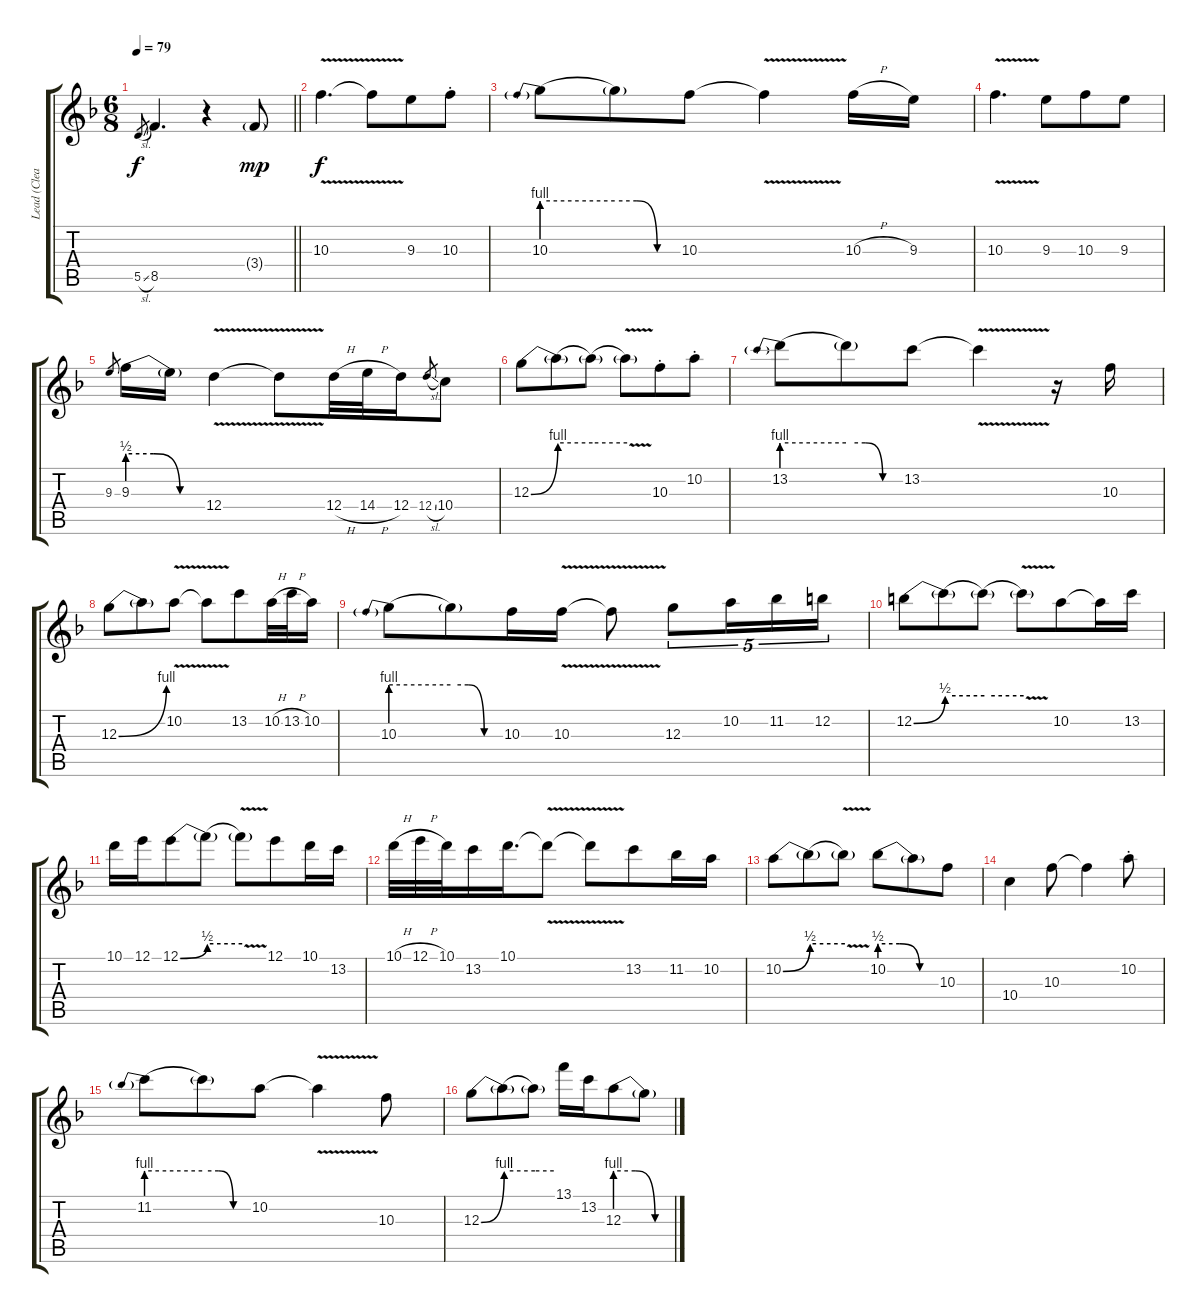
\track ("Lead (Clean)" "Lead (Clea") {instrument electricguitarclean}
\staff {score tabs}
\tuning (E4 B3 G3 D3 A2 E2) {hide}
\ts (6 8)
\tempo 79
\clef g2
\barLineRight lightlight
\ks f
5.5{sl}.8{gr dy f} 8.5.4{d} r.4 3.4{g}.8{dy mp} |
10.3{v}.4{d dy f} 10.3{t}.8 9.3.8 10.3{st}.8 |
10.3{be (prebend 0 4 60 4)}.8 10.3{be (custom 0 4 20 4 40 0 60 0) t}.8 10.3.8 10.3{v t}.4 10.3{h}.16 9.3.16 |
10.3{v}.4{d} 9.3.8 10.3.8 9.3.8 |
9.3.8{gr} 9.3{be (custom 0 2 20 2 40 0 60 0)}.16 9.3{t}.16 12.4{v}.4 12.4{t}.8 12.4{h}.32 14.4{h}.32 12.4.16 12.4{sl}.8{gr} 10.4.8 |
12.3{be (bend 0 0 60 4)}.8 12.3{be (hold 0 4 60 4) t}.8 12.3{be (hold 0 4 60 4) t}.8 12.3{v t}.8 10.3{st}.8 10.2{st}.8 |
13.2{be (prebend 0 4 60 4)}.8 13.2{be (custom 0 4 20 4 40 0 60 0) t}.8 13.2.8 13.2{v t}.4 r.16 10.3.16 |
12.3{be (bend 0 0 60 4)}.8 12.3{t}.8 10.2{v}.8 10.2{t}.8 13.2.8 10.2{h}.32 13.2{h}.32 10.2.16 |
10.3{be (prebend 0 4 60 4)}.8 10.3{be (custom 0 4 20 4 40 0 60 0) t}.8 10.3.16 10.3{v}.16 10.3{t}.8 12.3.8{tu (5 4)} 10.2.16{tu (5 4)} 11.2.16{tu (5 4)} 12.2.16{tu (5 4)} |
12.2{be (bend 0 0 60 2)}.8 12.2{be (hold 0 2 60 2) t}.8 12.2{be (hold 0 2 60 2) t}.8 12.2{v t}.8 10.2.8 10.2{t}.16 13.2.16 |
10.1.16 12.1.16 12.1{be (bend 0 0 60 2)}.8 12.1{be (hold 0 2 60 2) t}.8 12.1{v t}.8 12.1.8 10.1.16 13.2.16 |
10.1{h}.32 12.1{h}.32 10.1.32 13.2.16 10.1.16{d} 10.1{v t}.8 10.1{t}.8 13.2.8 11.2.16 10.2.16 |
10.2{be (bend 0 0 60 2)}.8 10.2{be (hold 0 2 60 2) t}.8 10.2{v t}.8 10.2{be (custom 0 2 20 2 40 0 60 0)}.8 10.2{t}.8 10.3.8 |
10.4.4 10.3.8 10.3{t}.4 10.2{st}.8 |
11.2{be (prebend 0 4 60 4)}.8 11.2{be (custom 0 4 20 4 40 0 60 0) t}.8 10.2.8 10.2{v t}.4 10.3.8 |
12.3{be (bend 0 0 60 4)}.8 12.3{be (hold 0 4 60 4) t}.8 12.3{be (hold 0 4 60 4) t}.8 13.1.16 13.2.16 12.3{be (custom 0 4 20 4 40 0 60 0)}.8 12.3{t}.8
